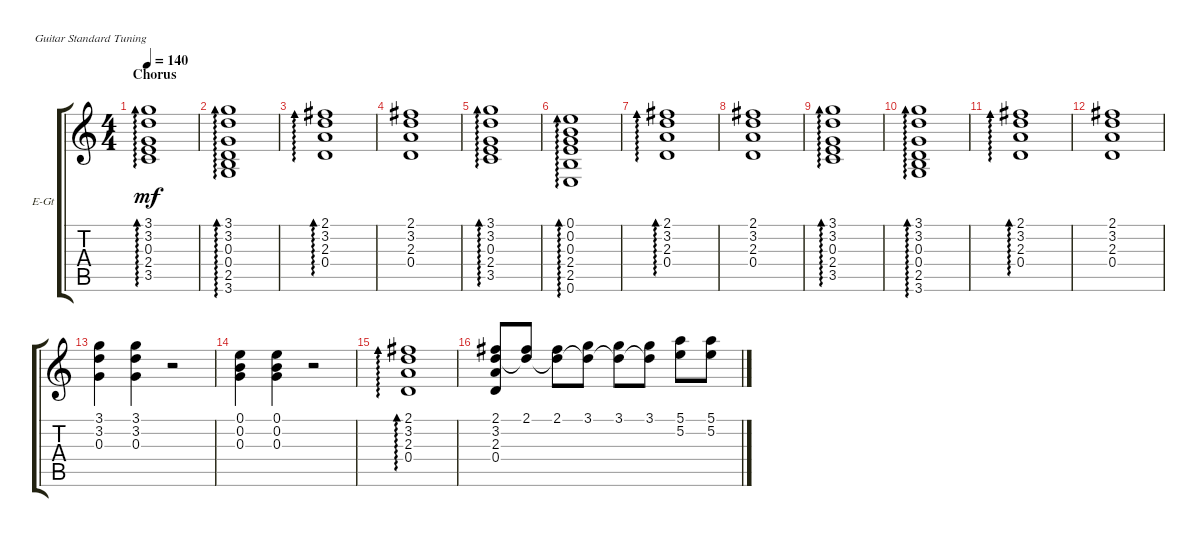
\defaultSystemsLayout 4
\bracketExtendMode groupsimilarinstruments
\firstSystemTrackNameOrientation horizontal
\otherSystemsTrackNameOrientation horizontal
\track ("Electric Guitar" "E-Gt") {instrument distortionguitar}
\staff {score tabs}
\tuning (E4 B3 G3 D3 A2 E2)
\ts (4 4)
\section ("" "Chorus")
\tempo 140
\clef g2
\ks c
(0.3 3.2 3.1 2.4 3.5).1{ad 0 dy mf} |
(0.3 3.2 3.1 0.4 2.5 3.6).1{ad 0} |
(0.4 2.3 3.2 2.1).1{ad 0} |
(2.1 3.2 2.3 0.4).1 |
(0.3 3.2 3.1 2.4 3.5).1{ad 0} |
(0.3 0.2 0.1 2.4 2.5 0.6).1{ad 0} |
(0.4 2.3 3.2 2.1).1{ad 0} |
(2.1 3.2 2.3 0.4).1 |
(0.3 3.2 3.1 2.4 3.5).1{ad 0} |
(0.3 3.2 3.1 0.4 2.5 3.6).1{ad 0} |
(0.4 2.3 3.2 2.1).1{ad 0} |
(2.1 3.2 2.3 0.4).1 |
(0.3 3.2 3.1).4 (3.1 3.2 0.3).4 r.2 |
(0.3 0.2 0.1).4 (0.1 0.2 0.3).4 r.2 |
(0.4 2.3 3.2 2.1).1{ad 0} |
(2.1 3.2 2.3 0.4).8 (2.1 3.2{t}).8 (2.1 3.2{t}).8 (3.1 3.2{t}).8 (3.1 3.2{t}).8 (3.1 3.2{t}).8 (5.1 5.2).8 (5.1 5.2).8
